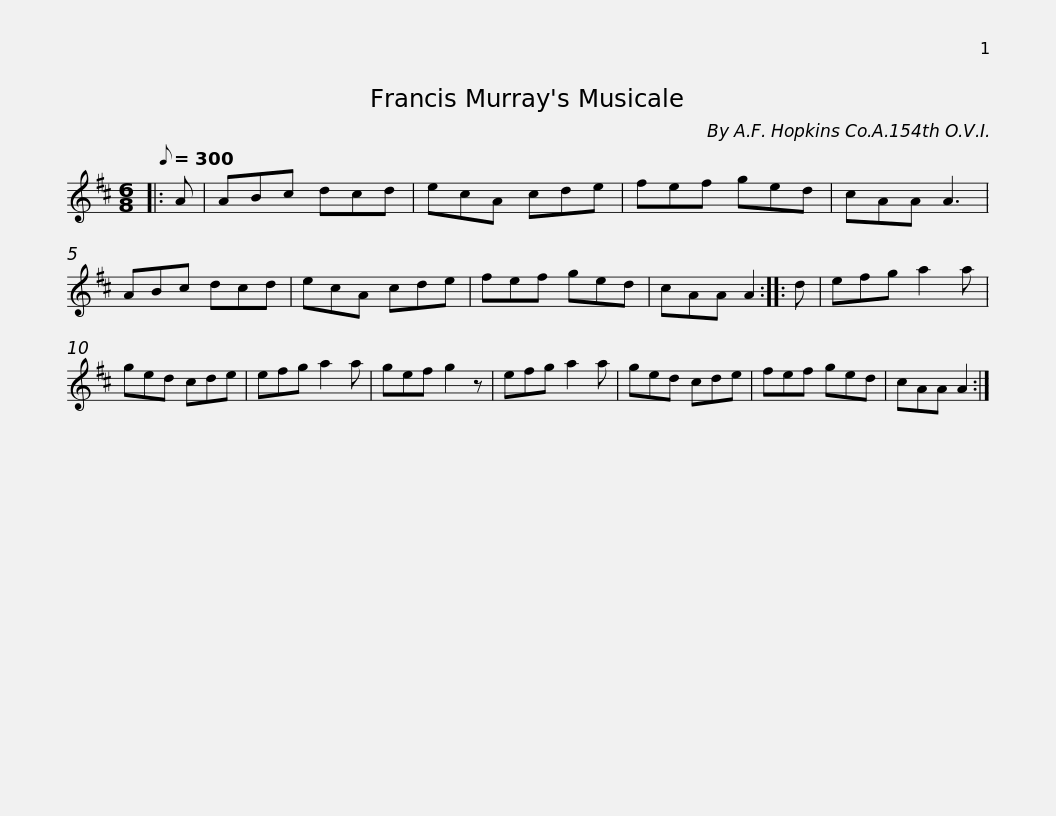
X:1
L:1/8
Q:1/8=300
M:6/8
I:linebreak $
K:none
V:1 treble transpose="8 "
V:1
[K:D]|: A | ABc dcd | ecA cde | fef ged | cAA A3 | %5
 ABc dcd | ecA cde | fef ged |$ cAA A2 :: d | %10
 efg a2 a | ged cde | efg a2 a | gef g2 z | efg a2 a | %15
 ged cde |$ fef ged | cAA A2 :| %18
